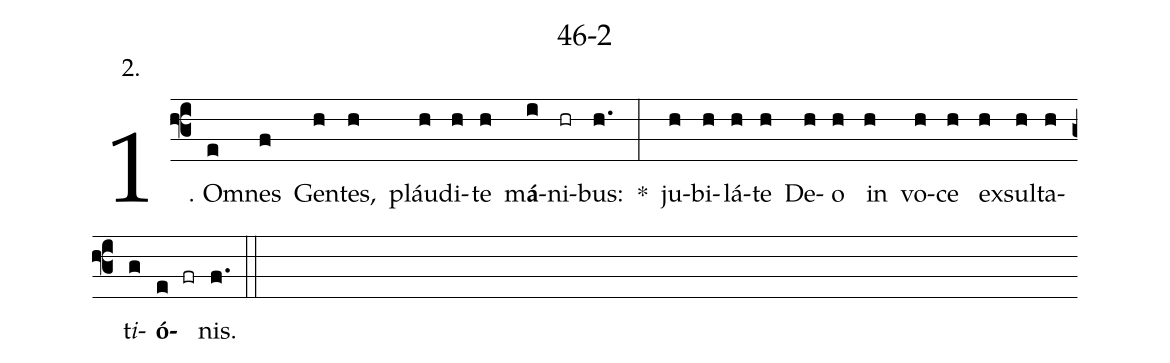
name: 46-2;
annotation: 2.;
%%
(f3)1. Om(e)nes(f) Gen(h)tes,(h) pláu(h)di(h)te(h) m<b>á</b>(i)ni(hr)bus:(h.) *(:) ju(h)bi(h)lá(h)te(h) De(h)o(h) in(h) vo(h)ce(h) ex(h)sul(h)ta(h)t<i>i</i>(g)<b>ó</b>(e fr)nis.(f.) (::)
